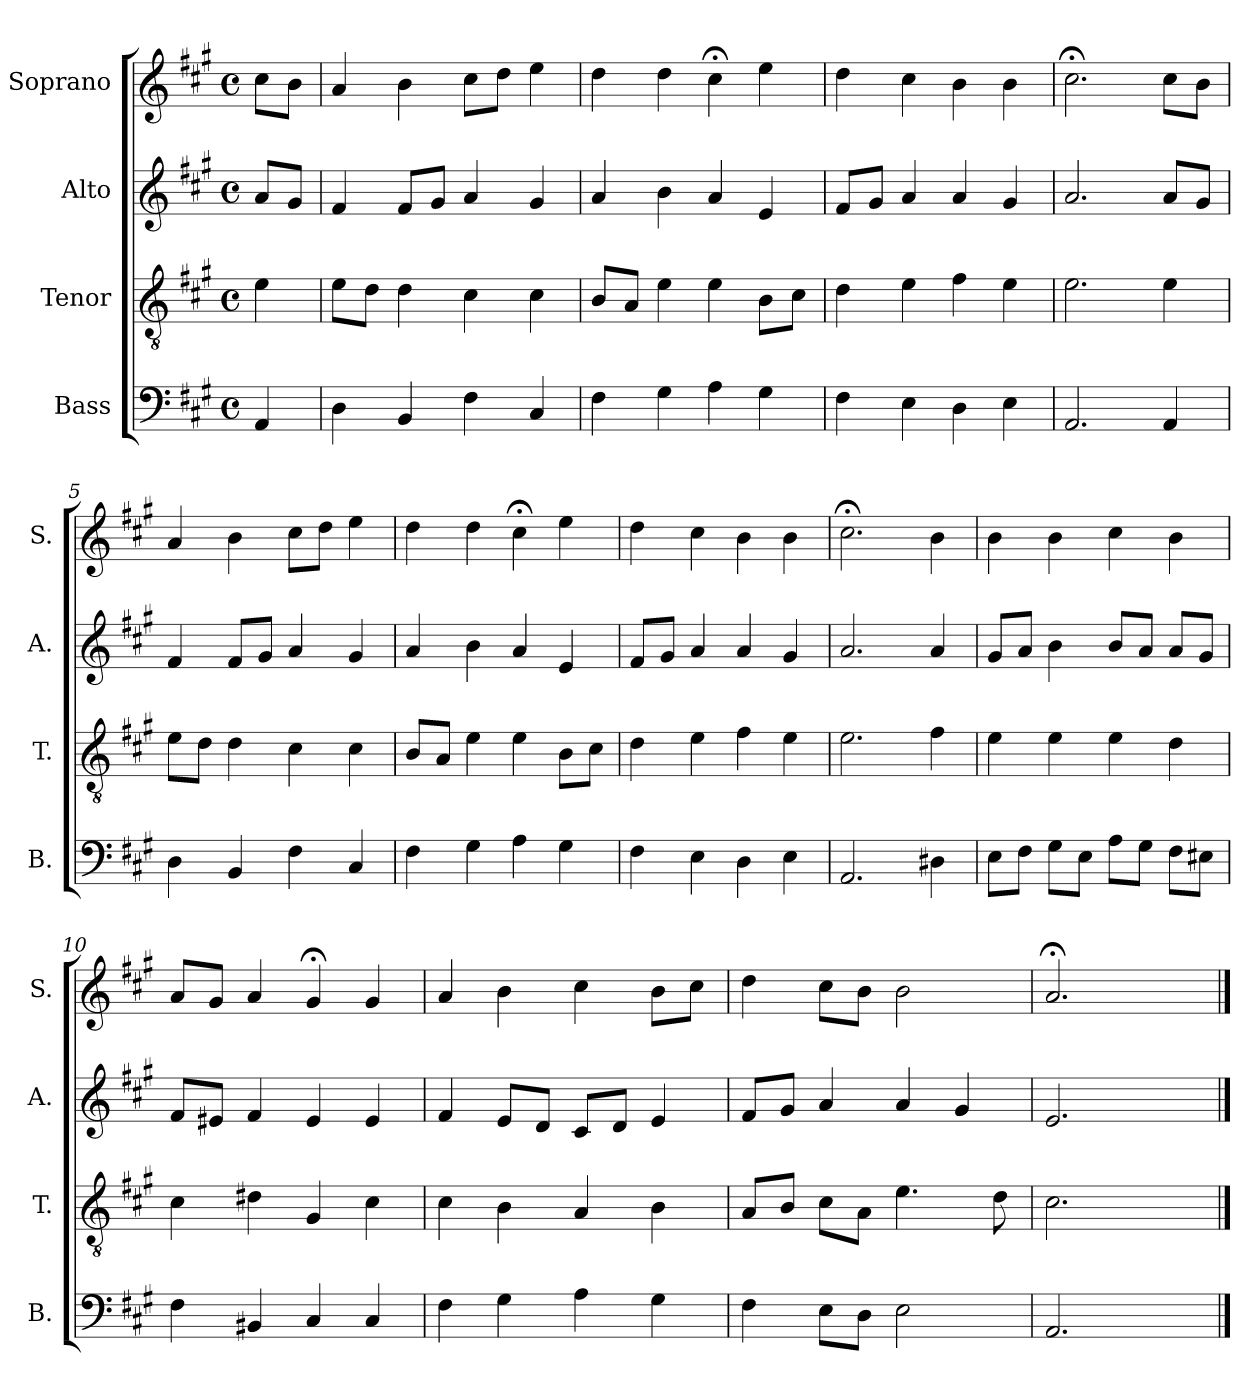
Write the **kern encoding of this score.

**kern	**kern	**kern	**kern
*part4	*part3	*part2	*part1
*staff4	*staff3	*staff2	*staff1
*I"Bass	*I"Tenor	*I"Alto	*I"Soprano
*I'B.	*I'T.	*I'A.	*I'S.
*clefF4	*clefGv2	*clefG2	*clefG2
*k[f#c#g#]	*k[f#c#g#]	*k[f#c#g#]	*k[f#c#g#]
*A:	*A:	*A:	*A:
*M4/4	*M4/4	*M4/4	*M4/4
*met(c)	*met(c)	*met(c)	*met(c)
*MM96	*MM96	*MM96	*MM96
=	=	=	=
4AA/	4e\	8a/L	8cc#\L
.	.	8g#/J	8b\J
=1	=1	=1	=1
4D\	8e\L	4f#/	4a/
.	8d\J	.	.
4BB/	4d\	8f#/L	4b\
.	.	8g#/J	.
4F#\	4c#\	4a/	8cc#\L
.	.	.	8dd\J
4C#/	4c#\	4g#/	4ee\
=2	=2	=2	=2
4F#\	8B/L	4a/	4dd\
.	8A/J	.	.
4G#\	4e\	4b\	4dd\
4A\	4e\	4a/	4cc#;<\
4G#\	8B\L	4e/	4ee\
.	8c#\J	.	.
=3	=3	=3	=3
4F#\	4d\	8f#/L	4dd\
.	.	8g#/J	.
4E\	4e\	4a/	4cc#\
4D\	4f#\	4a/	4b\
4E\	4e\	4g#/	4b\
=4	=4	=4	=4
2.AA/	2.e\	2.a/	2.cc#;<\
4AA/	4e\	8a/L	8cc#\L
.	.	8g#/J	8b\J
!!LO:LB:g=z
=5	=5	=5	=5
4D\	8e\L	4f#/	4a/
.	8d\J	.	.
4BB/	4d\	8f#/L	4b\
.	.	8g#/J	.
4F#\	4c#\	4a/	8cc#\L
.	.	.	8dd\J
4C#/	4c#\	4g#/	4ee\
=6	=6	=6	=6
4F#\	8B/L	4a/	4dd\
.	8A/J	.	.
4G#\	4e\	4b\	4dd\
4A\	4e\	4a/	4cc#;<\
4G#\	8B\L	4e/	4ee\
.	8c#\J	.	.
=7	=7	=7	=7
4F#\	4d\	8f#/L	4dd\
.	.	8g#/J	.
4E\	4e\	4a/	4cc#\
4D\	4f#\	4a/	4b\
4E\	4e\	4g#/	4b\
=8	=8	=8	=8
2.AA/	2.e\	2.a/	2.cc#;<\
4D#X\	4f#\	4a/	4b\
=9	=9	=9	=9
8E\L	4e\	8g#/L	4b\
8F#\J	.	8a/J	.
8G#\L	4e\	4b\	4b\
8E\J	.	.	.
8A\L	4e\	8b/L	4cc#\
8G#\J	.	8a/J	.
8F#\L	4d\	8a/L	4b\
8E#X\J	.	8g#/J	.
!!LO:LB:g=z
=10	=10	=10	=10
4F#\	4c#\	8f#/L	8a/L
.	.	8e#X/J	8g#/J
4BB#X/	4d#X\	4f#/	4a/
4C#/	4G#/	4e#/	4g#;</
4C#/	4c#\	4e#/	4g#/
=11	=11	=11	=11
4F#\	4c#\	4f#/	4a/
4G#\	4B\	8e/L	4b\
.	.	8d/J	.
4A\	4A/	8c#/L	4cc#\
.	.	8d/J	.
4G#\	4B\	4e/	8b\L
.	.	.	8cc#\J
=12	=12	=12	=12
4F#\	8A/L	8f#/L	4dd\
.	8B/J	8g#/J	.
8E\L	8c#\L	4a/	8cc#\L
8D\J	8A\J	.	8b\J
2E\	4.e\	4a/	2b\
.	.	4g#/	.
.	8d\	.	.
=13	=13	=13	=13
2.AA/	2.c#\	2.e/	2.a;</
4ryy	4ryy	4ryy	4ryy
==	==	==	==
*-	*-	*-	*-
